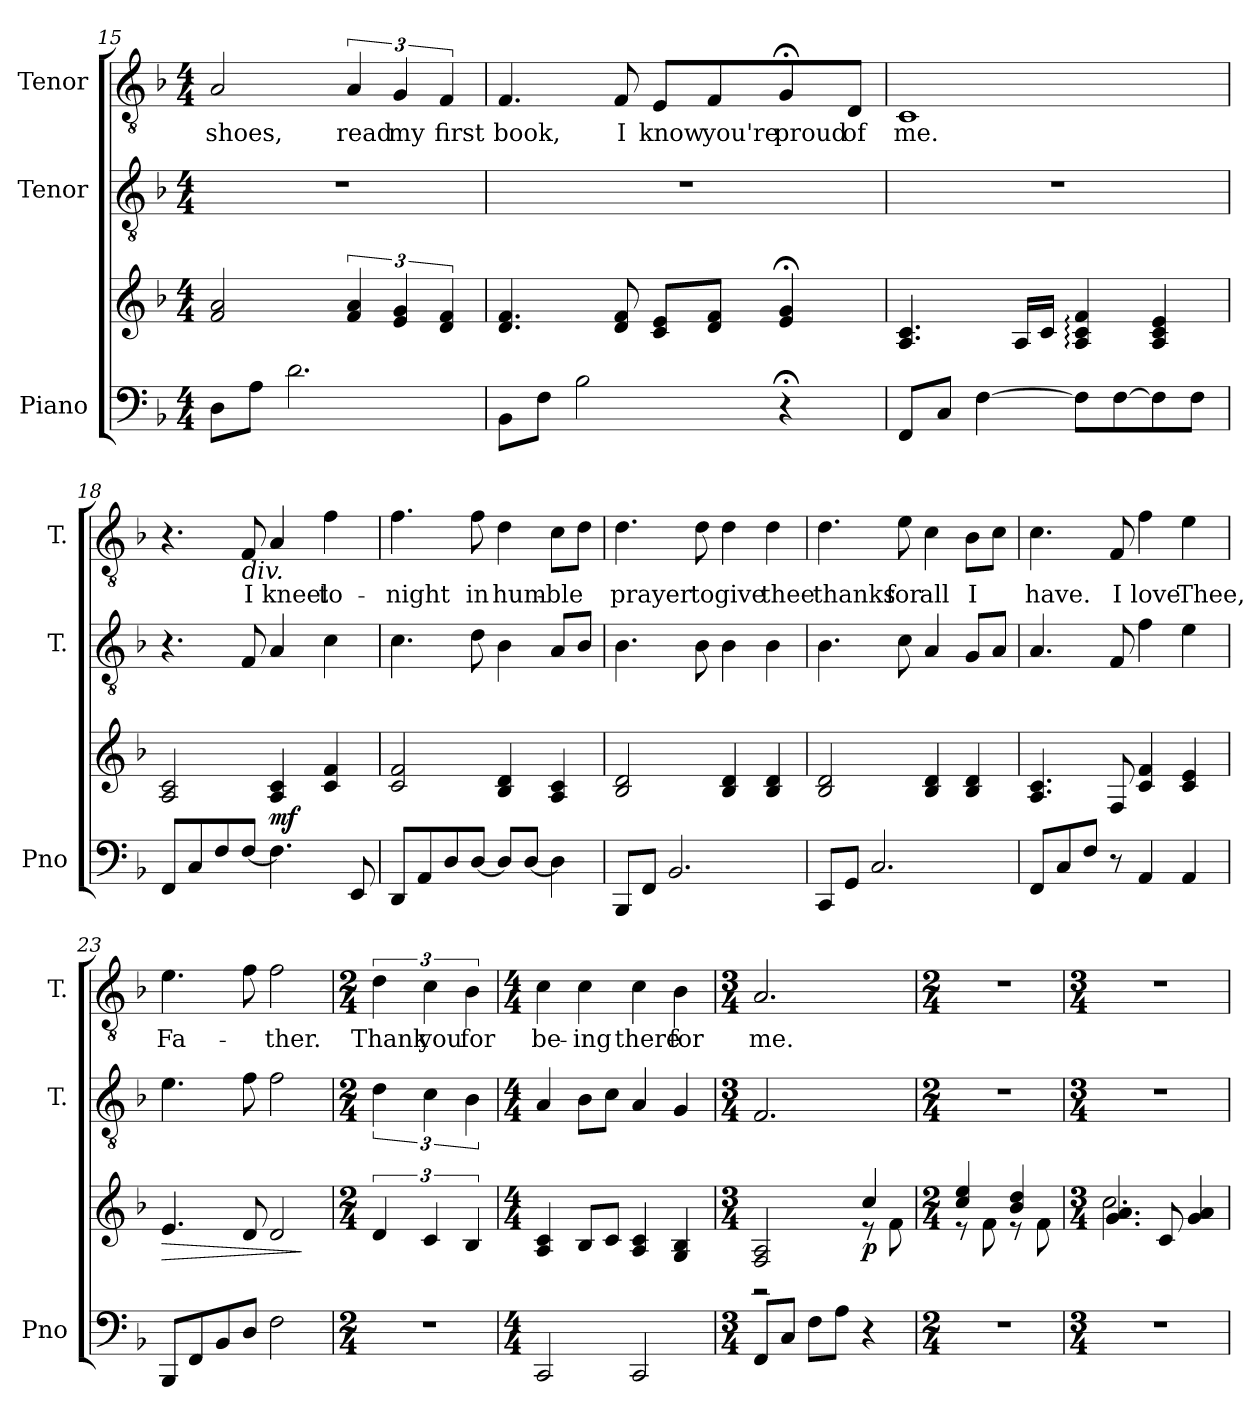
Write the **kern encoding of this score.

**kern	**kern	**dynam	**kern	**kern	**text
*part3	*part3	*part3	*part2	*part1	*part1
*staff4	*staff3	*staff3/4	*staff2	*staff1	*staff1
*I"Piano	*	*	*I"Tenor	*I"Tenor	*
*I'Pno	*	*	*I'T.	*I'T.	*
*clefF4	*clefG2	*	*clefGv2	*clefGv2	*
*k[b-]	*k[b-]	*	*k[b-]	*k[b-]	*
*M4/4	*M4/4	*	*M4/4	*M4/4	*
=15	=15	=15	=15	=15	=15
8D\L	2f/ 2a/	.	1r	2A/	shoes,
8A\J	.	.	.	.	.
2.d\	.	.	.	.	.
.	6f/ 6a/	.	.	6A/	read
.	6e/ 6g/	.	.	6G/	my
.	6d/ 6f/	.	.	6F/	first
=16	=16	=16	=16	=16	=16
8BB-\L	4.d/ 4.f/	.	1r	4.F/	book,
8F\J	.	.	.	.	.
2B-\	.	.	.	.	.
.	8d/ 8f/	.	.	8F/	I
.	8c/ 8e/L	.	.	8E/L	know
.	8d/ 8f/J	.	.	8F/	you're
4r;<	4e/;< 4g/;<	.	.	8G;</	proud
.	.	.	.	8D/J	of
!!LO:PB:g=z
=17	=17	=17	=17	=17	=17
8FF/L	4.A/ 4.c/	.	1r	1C	me.
8C/J	.	.	.	.	.
[4F\	.	.	.	.	.
.	16A/LL	.	.	.	.
.	16c/JJ	.	.	.	.
8F\L]	4A/: 4c/: 4f/:	.	.	.	.
[8F\	.	.	.	.	.
8F\]	4A/ 4c/ 4e/	.	.	.	.
8F\J	.	.	.	.	.
=18	=18	=18	=18	=18	=18
8FF/L	2A/ 2c/	.	4.r	4.r	.
8C/	.	.	.	.	.
8F/	.	.	.	.	.
!	!	!	!	!LO:TX:b:i:t=div.	!
[8F/J	.	.	8F/	8F/	I
!	!	!LO:DY:b	!	!	!
4.F\]	4A/ 4c/	mf	4A/	4A/	kneel
.	4c/ 4f/	.	4c\	4f\	to-
8EE/	.	.	.	.	.
=19	=19	=19	=19	=19	=19
8DD/L	2c/ 2f/	.	4.c\	4.f\	-night
8AA/	.	.	.	.	.
8D/	.	.	.	.	.
[8D/J	.	.	8d\	8f\	in
8D/L]	4B-/ 4d/	.	4B-\	4d\	hum-
[8D/J	.	.	.	.	.
4D\]	4A/ 4c/	.	8A/L	8c\L	-ble
.	.	.	8B-/J	8d\J	.
=20	=20	=20	=20	=20	=20
8BBB-/L	2B-/ 2d/	.	4.B-\	4.d\	prayer
8FF/J	.	.	.	.	.
2.BB-/	.	.	.	.	.
.	.	.	8B-\	8d\	to
.	4B-/ 4d/	.	4B-\	4d\	give
.	4B-/ 4d/	.	4B-\	4d\	thee
!!LO:LB:g=z
=21	=21	=21	=21	=21	=21
8CC/L	2B-/ 2d/	.	4.B-\	4.d\	thanks
8GG/J	.	.	.	.	.
2.C/	.	.	.	.	.
.	.	.	8c\	8e\	for
.	4B-/ 4d/	.	4A/	4c\	all
.	4B-/ 4d/	.	8G/L	8B-\L	I
.	.	.	8A/J	8c\J	.
=22	=22	=22	=22	=22	=22
8FF/L	4.A/ 4.c/	.	4.A/	4.c\	have.
8C/	.	.	.	.	.
8F/J	.	.	.	.	.
8r	8F/	.	8F/	8F/	I
4AA/	4c/ 4f/	.	4f\	4f\	love
4AA/	4c/ 4e/	.	4e\	4e\	Thee,
=23	=23	=23	=23	=23	=23
!	!	!LO:HP:b	!	!	!
8BBB-/L	4.e/	>	4.e\	4.e\	Fa-
8FF/	.	.	.	.	.
8BB-/	.	.	.	.	.
8D/J	8d/	.	8f\	8f\	.
2F\	2d/	.	2f\	2f\	-ther.
.	.	]	.	.	.
=24	=24	=24	=24	=24	=24
*M2/4	*M2/4	*	*M2/4	*M2/4	*
2r	6d/	.	6d\	6d\	Thank
.	6c/	.	6c\	6c\	you
.	6B-/	.	6B-\	6B-\	for
!!LO:PB:g=z
=25	=25	=25	=25	=25	=25
*M4/4	*M4/4	*	*M4/4	*M4/4	*
2CC/	4A/ 4c/	.	4A/	4c\	be-
.	8B-/L	.	8B-\L	4c\	-ing
.	8c/J	.	8c\J	.	.
2CC/	4A/ 4c/	.	4A/	4c\	there
.	4G/ 4B-/	.	4G/	4B-\	for
=26	=26	=26	=26	=26	=26
*M3/4	*M3/4	*	*M3/4	*M3/4	*
*	*^	*	*	*	*
8FF/L	2F/ 2A/	2r	.	2.F/	2.A/	me.
8C/J	.	.	.	.	.	.
8F\L	.	.	.	.	.	.
8A\J	.	.	.	.	.	.
!	!	!	!LO:DY:b	!	!	!
4r	4cc/	8r	p	.	.	.
.	.	8f\	.	.	.	.
=27	=27	=27	=27	=27	=27	=27
*M2/4	*M2/4	*	*	*M2/4	*M2/4	*
2r	4cc/ 4ee/	8r	.	2r	2r	.
.	.	8f\	.	.	.	.
.	4b-/ 4dd/	8r	.	.	.	.
.	.	8f\	.	.	.	.
=28	=28	=28	=28	=28	=28	=28
*M3/4	*M3/4	*	*	*M3/4	*M3/4	*
2.r	4.g/ 4.a/	2.cc\	.	2.r	2.r	.
.	8c/	.	.	.	.	.
.	4g/ 4a/	.	.	.	.	.
*	*v	*v	*	*	*	*
=	=	=	=	=	=
*-	*-	*-	*-	*-	*-
